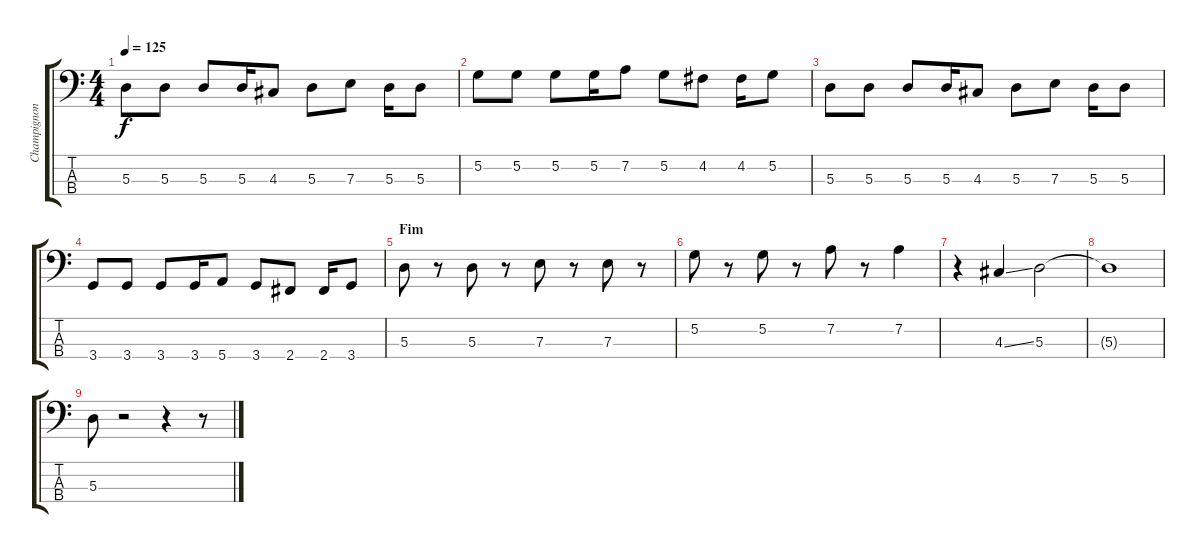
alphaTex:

\track ("Champignon" "Champignon") {instrument electricbassfinger}
\staff {score tabs}
\tuning (G2 D2 A1 E1) {hide}
\ts (4 4)
\tempo 125
\clef f4
\ks c
5.3.8{dy f} 5.3.8 5.3.8 5.3.16 4.3.8 5.3.8 7.3.8 5.3.16 5.3.8 |
5.2.8 5.2.8 5.2.8 5.2.16 7.2.8 5.2.8 4.2.8 4.2.16 5.2.8 |
5.3.8 5.3.8 5.3.8 5.3.16 4.3.8 5.3.8 7.3.8 5.3.16 5.3.8 |
3.4.8 3.4.8 3.4.8 3.4.16 5.4.8 3.4.8 2.4.8 2.4.16 3.4.8 |
\section ("" "Fim")
5.3.8 r.8 5.3.8 r.8 7.3.8 r.8 7.3.8 r.8 |
5.2.8 r.8 5.2.8 r.8 7.2.8 r.8 7.2.4 |
r.4 4.3{ss}.4 5.3.2 |
5.3{t}.1 |
5.3.8 r.2 r.4 r.8
